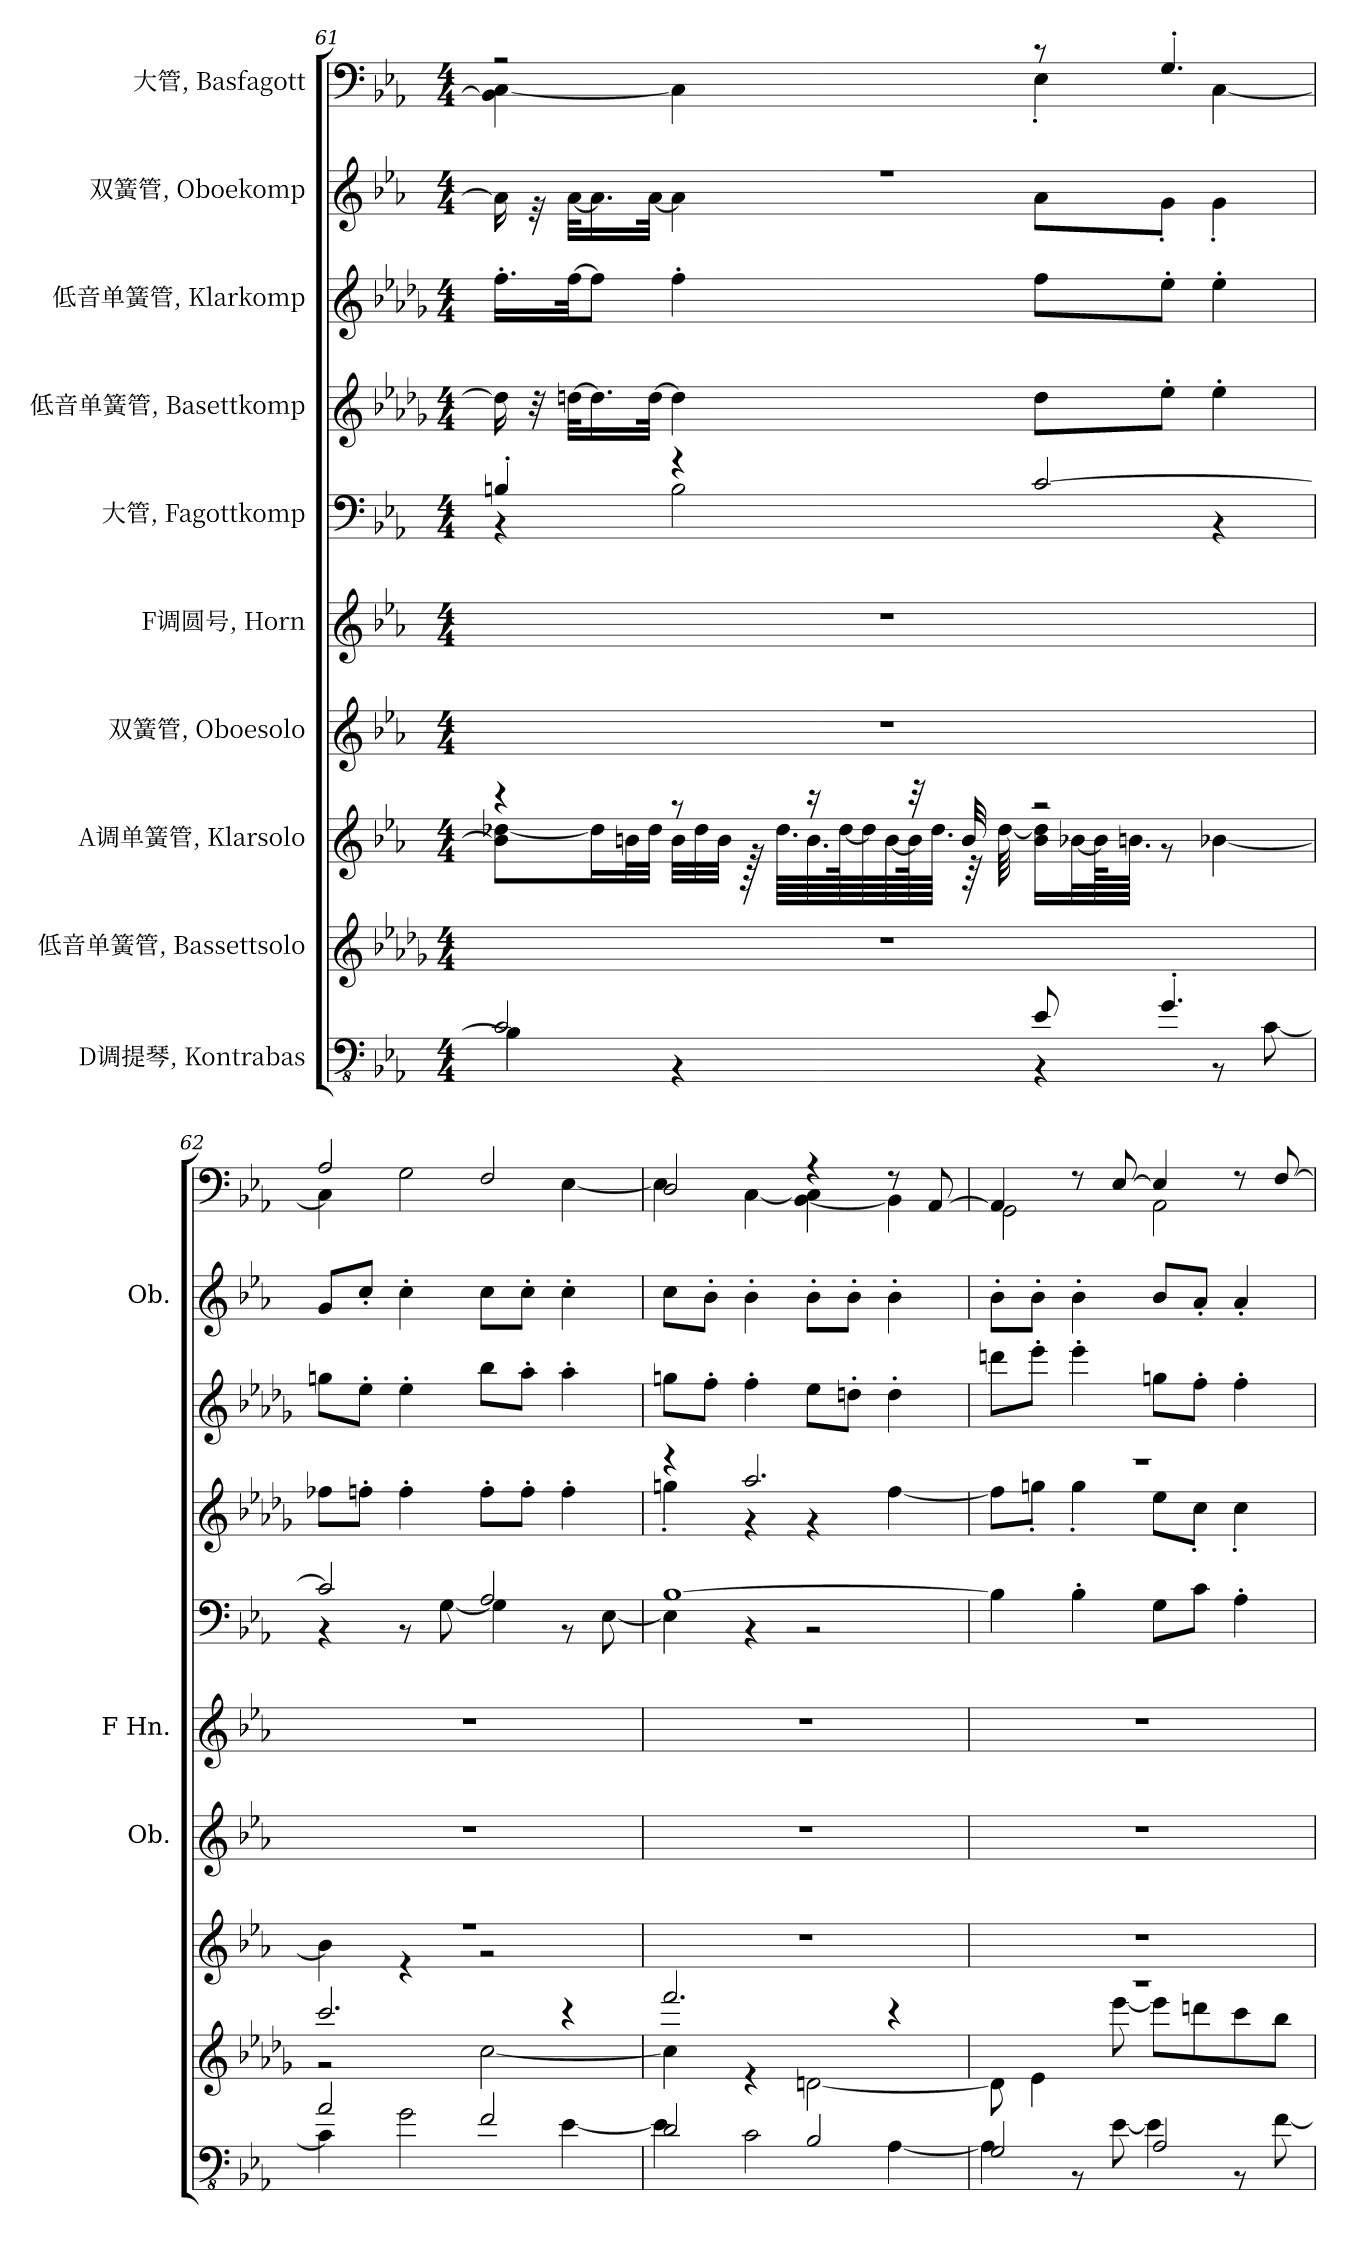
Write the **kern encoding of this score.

**kern	**kern	**kern	**kern	**kern	**kern	**kern	**kern	**kern	**kern
*part10	*part9	*part8	*part7	*part6	*part5	*part4	*part3	*part2	*part1
*staff10	*staff9	*staff8	*staff7	*staff6	*staff5	*staff4	*staff3	*staff2	*staff1
*I"D调提琴, Kontrabas	*I"低音单簧管, Bassettsolo	*I"A调单簧管, Klarsolo	*I"双簧管, Oboesolo	*I"F调圆号, Horn	*I"大管, Fagottkomp	*I"低音单簧管, Basettkomp	*I"低音单簧管, Klarkomp	*I"双簧管, Oboekomp	*I"大管, Basfagott
*	*	*	*I'Ob.	*I'F Hn.	*	*	*	*I'Ob.	*
!!LO:PB:g=z
*clefFv4	*clefG2	*clefG2	*clefG2	*clefG2	*clefF4	*clefG2	*clefG2	*clefG2	*clefF4
*ITrd7c12	*ITrd8c14	*ITrd2c3	*	*ITrd4c7	*	*ITrd8c14	*ITrd8c14	*	*
*k[b-e-a-]	*k[b-e-a-d-g-]	*k[]	*k[b-e-a-]	*k[b-e-a-d-]	*k[b-e-a-]	*k[b-e-a-d-g-]	*k[b-e-a-d-g-]	*k[b-e-a-]	*k[b-e-a-]
*M4/4	*M4/4	*M4/4	*M4/4	*M4/4	*M4/4	*M4/4	*M4/4	*M4/4	*M4/4
=61	=61	=61	=61	=61	=61	=61	=61	=61	=61
*^	*	*^	*	*	*^	*	*	*^	*^
2CC/	4BBB\]	1r	4r	8g#\] [8b-X\L	1r	1r	4Bn'/	4r	16d\]	16.f'\LL	1r	16a-\]	2r	4BB\] [4C\
.	.	.	.	.	.	.	.	.	32r	.	.	32r	.	.
.	.	.	.	.	.	.	.	.	[32dn\KLL	[32f\JK	.	[32a-\KLL	.	.
.	.	.	.	16b-\L]	.	.	.	.	16.d\]	8f\J]	.	16.a-\]	.	.
.	.	.	.	32g#X\L	.	.	.	.	.	.	.	.	.	.
.	.	.	.	32b-\JJJ	.	.	.	.	[32d\JJk	.	.	[32a-\JJk	.	.
.	4r	.	8r	32g#\LLL	.	.	4r	2B\	4d\]	4f'\	.	4a-\]	.	4C\]
.	.	.	.	32b-\	.	.	.	.	.	.	.	.	.	.
.	.	.	.	32g#\JJJ	.	.	.	.	.	.	.	.	.	.
.	.	.	.	128r	.	.	.	.	.	.	.	.	.	.
.	.	.	.	64.b-\LLLL	.	.	.	.	.	.	.	.	.	.
.	.	.	16r	64.g#\	.	.	.	.	.	.	.	.	.	.
.	.	.	.	[128b-\K	.	.	.	.	.	.	.	.	.	.
.	.	.	.	64b-\]	.	.	.	.	.	.	.	.	.	.
.	.	.	.	[64g#\	.	.	.	.	.	.	.	.	.	.
.	.	.	32r	128g#\K]	.	.	.	.	.	.	.	.	.	.
.	.	.	.	64.b-\JJJJ	.	.	.	.	.	.	.	.	.	.
.	.	.	32g#/	64r	.	.	.	.	.	.	.	.	.	.
.	.	.	.	[64b-\	.	.	.	.	.	.	.	.	.	.
8EE-/	4r	.	2r	16g#\ 16b-\]LL	.	.	[2c/	.	8d\L	8f\L	.	8a-\L	8r	4E-'\
.	.	.	.	[32gn\L	.	.	.	.	.	.	.	.	.	.
.	.	.	.	128g\KL]	.	.	.	.	.	.	.	.	.	.
.	.	.	.	64.g#X\JJJJ	.	.	.	.	.	.	.	.	.	.
4.GG'/	.	.	.	8r	.	.	.	.	8e-'\J	8e-'\J	.	8g'\J	4.G'/	.
.	8r	.	.	[4gn\	.	.	.	4r	4e-'\	4e-'\	.	4g'\	.	[4C\
.	[8CC\	.	.	.	.	.	.	.	.	.	.	.	.	.
*	*	*	*	*	*	*	*	*	*	*	*v	*v	*	*
!!LO:PB:g=z	!!
=62	=62	=62	=62	=62	=62	=62	=62	=62	=62	=62	=62	=62	=62
*	*	*^	*	*	*	*	*	*	*	*	*	*	*
2AA-/	4CC\]	2.cc/	2r	1r	4g\]	1r	1r	2c/]	4r	8f-X\L	8gn\L	8g/L	2A-/	4C\]
.	.	.	.	.	.	.	.	.	.	8fn'\J	8e-'\J	8cc'/J	.	.
.	2GG\	.	.	.	4r	.	.	.	8r	4f'\	4e-'\	4cc'\	.	2G\
.	.	.	.	.	.	.	.	.	[8G\	.	.	.	.	.
2FF/	.	.	[2c\	.	2r	.	.	2A-/	4G\]	8f'\L	8b-\L	8cc\L	2F/	.
.	.	.	.	.	.	.	.	.	.	8f'\J	8a-'\J	8cc'\J	.	.
.	[4EE-\	4r	.	.	.	.	.	.	8r	4f'\	4a-'\	4cc'\	.	[4E-\
.	.	.	.	.	.	.	.	.	[8E-\	.	.	.	.	.
*	*	*	*	*v	*v	*	*	*	*	*	*	*	*	*
=63	=63	=63	=63	=63	=63	=63	=63	=63	=63	=63	=63	=63	=63
*	*	*	*	*	*	*	*	*	*^	*	*	*	*
2DD/	4EE-\]	2.ff/	4c\]	1r	1r	1r	[1B-	4E-\]	4r	4gn'\	8gn\L	8cc\L	2D/	4E-\]
.	.	.	.	.	.	.	.	.	.	.	8f'\J	8b-'\J	.	.
.	2CC\	.	4r	.	.	.	.	4r	2.a-/	4r	4f'\	4b-'\	.	[4C\
2BBB-/	.	.	[2Dn\	.	.	.	.	2r	.	4r	8e-\L	8b-'\L	4r	[4BB-\ 4C\]
.	.	.	.	.	.	.	.	.	.	.	8dn'\J	8b-'\J	.	.
.	[4AAA-\	4r	.	.	.	.	.	.	.	[4f\	4d'\	4b-'\	8r	4BB-\]
.	.	.	.	.	.	.	.	.	.	.	.	.	[8AA-/	.
*	*	*	*	*	*	*	*v	*v	*	*	*	*	*	*
=64	=64	=64	=64	=64	=64	=64	=64	=64	=64	=64	=64	=64	=64
2GGG/	4AAA-\]	1r	8D\]	1r	1r	1r	4B-\]	1r	8f\L]	8ddn\L	8b-'\L	4AA-/]	2GG\
.	.	.	4E-\	.	.	.	.	.	8gn'\J	8ee-'\J	8b-'\J	.	.
.	8r	.	.	.	.	.	4B-'\	.	4g'\	4ee-'\	4b-'\	8r	.
.	[8EE-\	.	[8ee-\	.	.	.	.	.	.	.	.	[8E-/	.
2AAA-/	4EE-\]	.	8ee-\L]	.	.	.	8G\L	.	8e-\L	8gn\L	8b-/L	4E-/]	2AA-\
.	.	.	8ddn\	.	.	.	8c\J	.	8c'\J	8f'\J	8a-'/J	.	.
.	8r	.	8cc\	.	.	.	4A-'\	.	4c'\	4f'\	4a-'/	8r	.
.	[8FF\	.	8b-\J	.	.	.	.	.	.	.	.	[8F/	.
*v	*v	*	*	*	*	*	*	*v	*v	*	*	*v	*v
*	*v	*v	*	*	*	*	*	*	*	*
=	=	=	=	=	=	=	=	=	=
*-	*-	*-	*-	*-	*-	*-	*-	*-	*-
